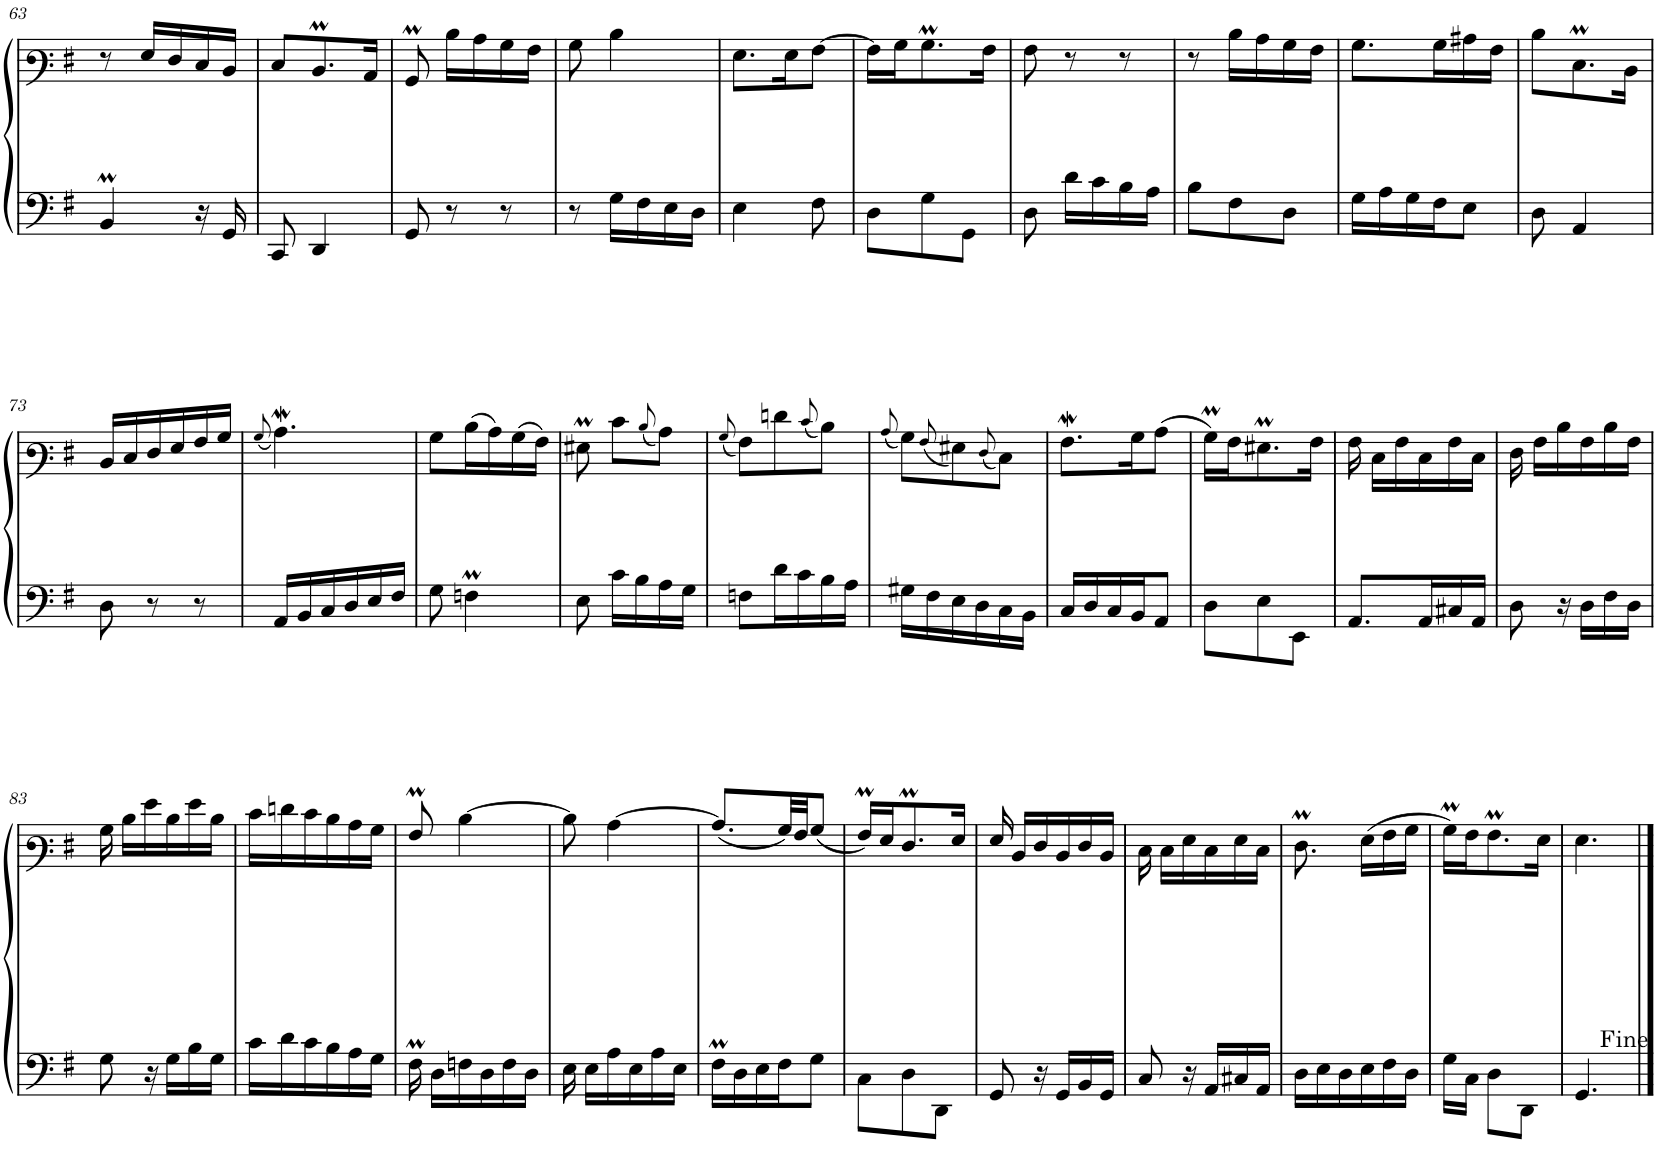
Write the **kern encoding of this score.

**kern	**kern
*part1	*part1
*staff2	*staff1
*I"Piano	*
*I'Pno.	*
!!LO:PB:g=z
*clefF4	*clefF3
*k[f#]	*k[f#]
*M3/8	*M3/8
=63	=63
4BBm/	8r
.	16G/LL
.	16F#/
16r	16E/
16GG/	16D/JJ
=64	=64
8CC/	8E/L
4DD/	8.DM/
.	16C/Jk
=65	=65
8GG/	8BBm/
8r	16d\LL
.	16c\
8r	16B\
.	16A\JJ
=66	=66
8r	8B\
16G\LL	4d\
16F#\	.
16E\	.
16D\JJ	.
=67	=67
4E\	8.G\L
.	16G\K
8F#\	[8A\J
=68	=68
8D\L	16A\LL]
.	16B\J
8G\	8.Bm\
8GG\J	.
.	16A\Jk
=69	=69
8D\	8A\
16d\LL	8r
16c\	.
16B\	8r
16A\JJ	.
=70	=70
8B\L	8r
8F#\	16d\LL
.	16c\
8D\J	16B\
.	16A\JJ
=71	=71
16G\LL	8.B\L
16A\	.
16G\	.
16F#\J	16B\L
8E\J	16c#X\
.	16A\JJ
=72	=72
8D\	8d\L
4AA/	8.EM\
.	16D\Jk
!!LO:LB:g=z
=73	=73
8D\	16D/LL
.	16E/
8r	16F#/
.	16G/
8r	16A/
.	16B/JJ
=74	=74
.	(8qB/
16AA/LL	4.cw\)
16BB/	.
16C/	.
16D/	.
16E/	.
16F#/JJ	.
=75	=75
8G\	8B\L
4FnM\	(16d\L
.	16c\)
.	(16B\
.	16A\JJ)
=76	=76
8E\	8G#Xm\
16c\LL	8e\L
16B\	.
.	(8qd/
16A\	8c\J)
16G\JJ	.
=77	=77
.	(8qB/
8Fn\L	8A\L)
16d\L	8fn\
16c\	.
.	(8qe/
16B\	8d\J)
16A\JJ	.
=78	=78
.	(8qc/
16G#X\LL	8B\L)
16F#\	.
.	(8qA/
16E\	8G#X\)
16D\	.
.	(8qF#/
16C\	8E\J)
16BB\JJ	.
=79	=79
16C/LL	8.AW\L
16D/	.
16C/	.
16BB/J	16B\K
8AA/J	(8c\J
=80	=80
8D\L	16Bm\LL)
.	16A\J
8E\	8.G#Xm\
8EE\J	.
.	16A\Jk
=81	=81
8.AA/L	16A\
.	16E\LL
.	16A\
16AA/L	16E\
16C#X/	16A\
16AA/JJ	16E\JJ
=82	=82
8D\	16F#\
.	16A\LL
16r	16d\
16D\LL	16A\
16F#\	16d\
16D\JJ	16A\JJ
!!LO:LB:g=z
=83	=83
8G\	16B\
.	16d\LL
16r	16g\
16G\LL	16d\
16B\	16g\
16G\JJ	16d\JJ
=84	=84
16c\LL	16e\LL
16d\	16fn\
16c\	16e\
16B\	16d\
16A\	16c\
16G\JJ	16B\JJ
=85	=85
16F#m\	8AM/
16D\LL	.
16Fn\	[4d\
16D\	.
16F\	.
16D\JJ	.
=86	=86
16E\	8d\]
16E\LL	.
16A\	[4c\
16E\	.
16A\	.
16E\JJ	.
=87	=87
16F#m\LL	(8.c/L]
16D\	.
16E\	.
16F#\J	32B/LL)
.	32A/JJ
8G\J	(8B/J
=88	=88
8C\L	16AM/LL)
.	16G/J
8D\	8.F#m/
8DD\J	.
.	16G/Jk
=89	=89
8GG/	16G/
.	16D/LL
16r	16F#/
16GG/LL	16D/
16BB/	16F#/
16GG/JJ	16D/JJ
=90	=90
8C/	16E\
.	16E\LL
16r	16G\
16AA/LL	16E\
16C#X/	16G\
16AA/JJ	16E\JJ
=91	=91
16D\LL	8.F#m\
16E\	.
16D\	.
16E\	(16G\LL
16F#\	16A\
16D\JJ	16B\JJ
=92	=92
16G\LL	16Bm\LL)
16C\JJ	16A\J
8D\L	8.AM\
8DD\J	.
.	16G\Jk
=93	=93
4.GG/	4.G\
==	==
*-	*-
